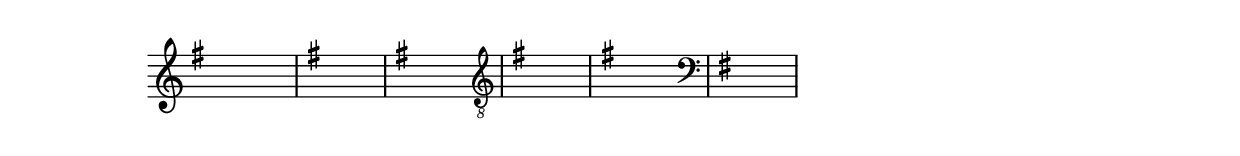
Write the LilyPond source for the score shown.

%% -*- coding: utf-8 -*-
\version "2.12.3"

\relative c'' {
  \override Staff.TimeSignature #'transparent = ##t
  \override Score.BarNumber #'transparent = ##t
  %% \override Score.RehearsalMark #'font-size = #-2
  %% \set Score.markFormatter = #format-mark-numbers


  %% CAVAQUINHO - BANJO
  \tag #'cv {
    \key g \major
    s1
  }

  %% BANDOLIM
  \tag #'bd {
    \key g \major
    s
  }

  %% VIOLA
  \tag #'va {
    \key g \major
    s
  }

  %% VIOLÃO TENOR
  \tag #'vt {
    \clef "G_8"
    \key g \major
    s
  }

  %% VIOLÃO
  \tag #'vi {
    \clef "G_8"
    \key g \major
    s
  }

  %% BAIXO - BAIXOLÃO
  \tag #'bx {
    \clef bass
    \key g \major
    s
  }
}
